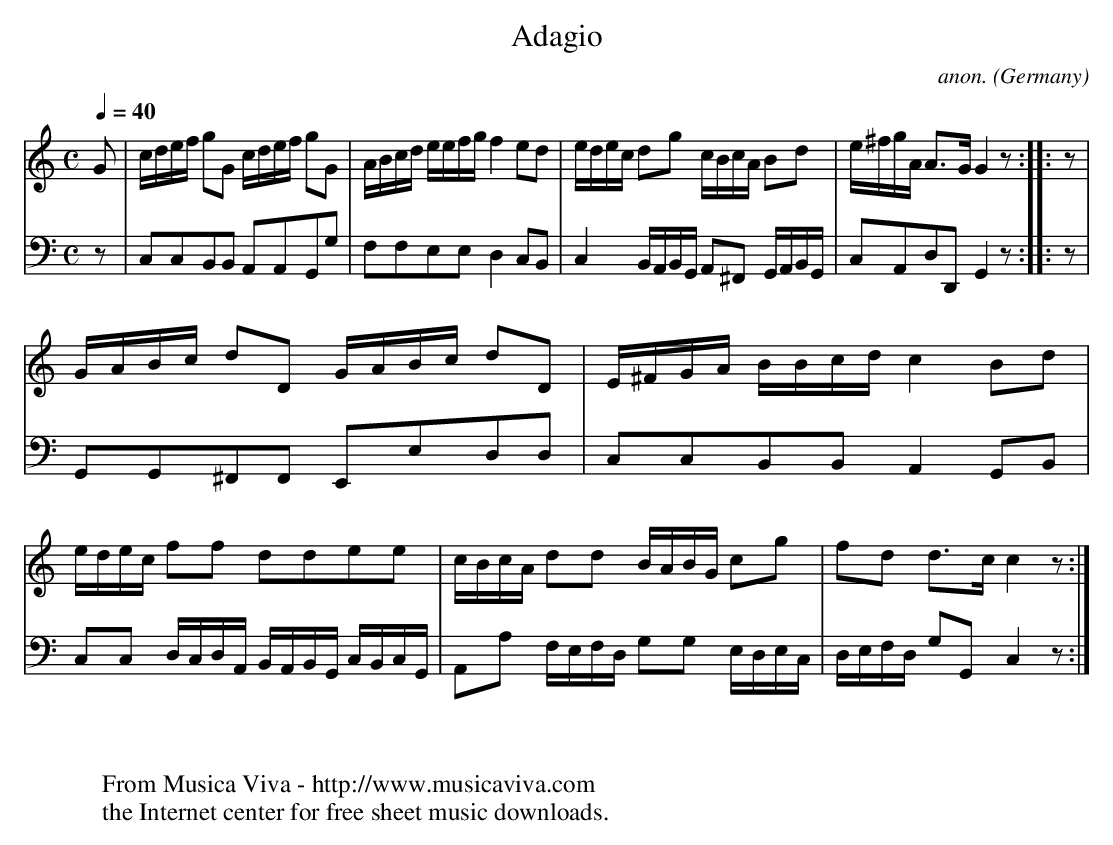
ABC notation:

X:1
T:Adagio
C:anon.
O:Germany
V:1 Program 1 6 %Harpsichord
V:2 Program 1 6 bass %Harpsichord
M:C
L:1/8
Q:1/4=40
K:C
V:1
G|c/d/e/f/ gG c/d/e/f/ gG|A/B/c/d/ e/e/f/g/ f2 ed|\
e/d/e/c/ dg c/B/c/A/ Bd|e/^f/g/A/ A>G G2 z::z|
V:2
z|C,C,B,,B,, A,,A,,G,,G,|F,F,E,E,D,2C,B,,|\
C,2 B,,/A,,/B,,/G,,/ A,,^F,, G,,/A,,/B,,/G,,/|C,A,,D,D,,G,,2 z::z|
V:1
G/A/B/c/ dD G/A/B/c/ dD|E/^F/G/A/ B/B/c/d/c2Bd|e/d/e/c/ ff ddee|\
c/B/c/A/ dd B/A/B/G/ cg|fd d>cc2 z:|
V:2
G,,G,,^F,,F,, E,,E,D,D,|C,C,B,,B,,A,,2G,,B,,|\
C,C, D,/C,/D,/A,,/ B,,/A,,/B,,/G,,/ C,/B,,/C,/G,,/|\
A,,A, F,/E,/F,/D,/ G,G, E,/D,/E,/C,/|D,/E,/F,/D,/ G,G,, C,2 z:|
W:
W:
W:  From Musica Viva - http://www.musicaviva.com
W:  the Internet center for free sheet music downloads.
